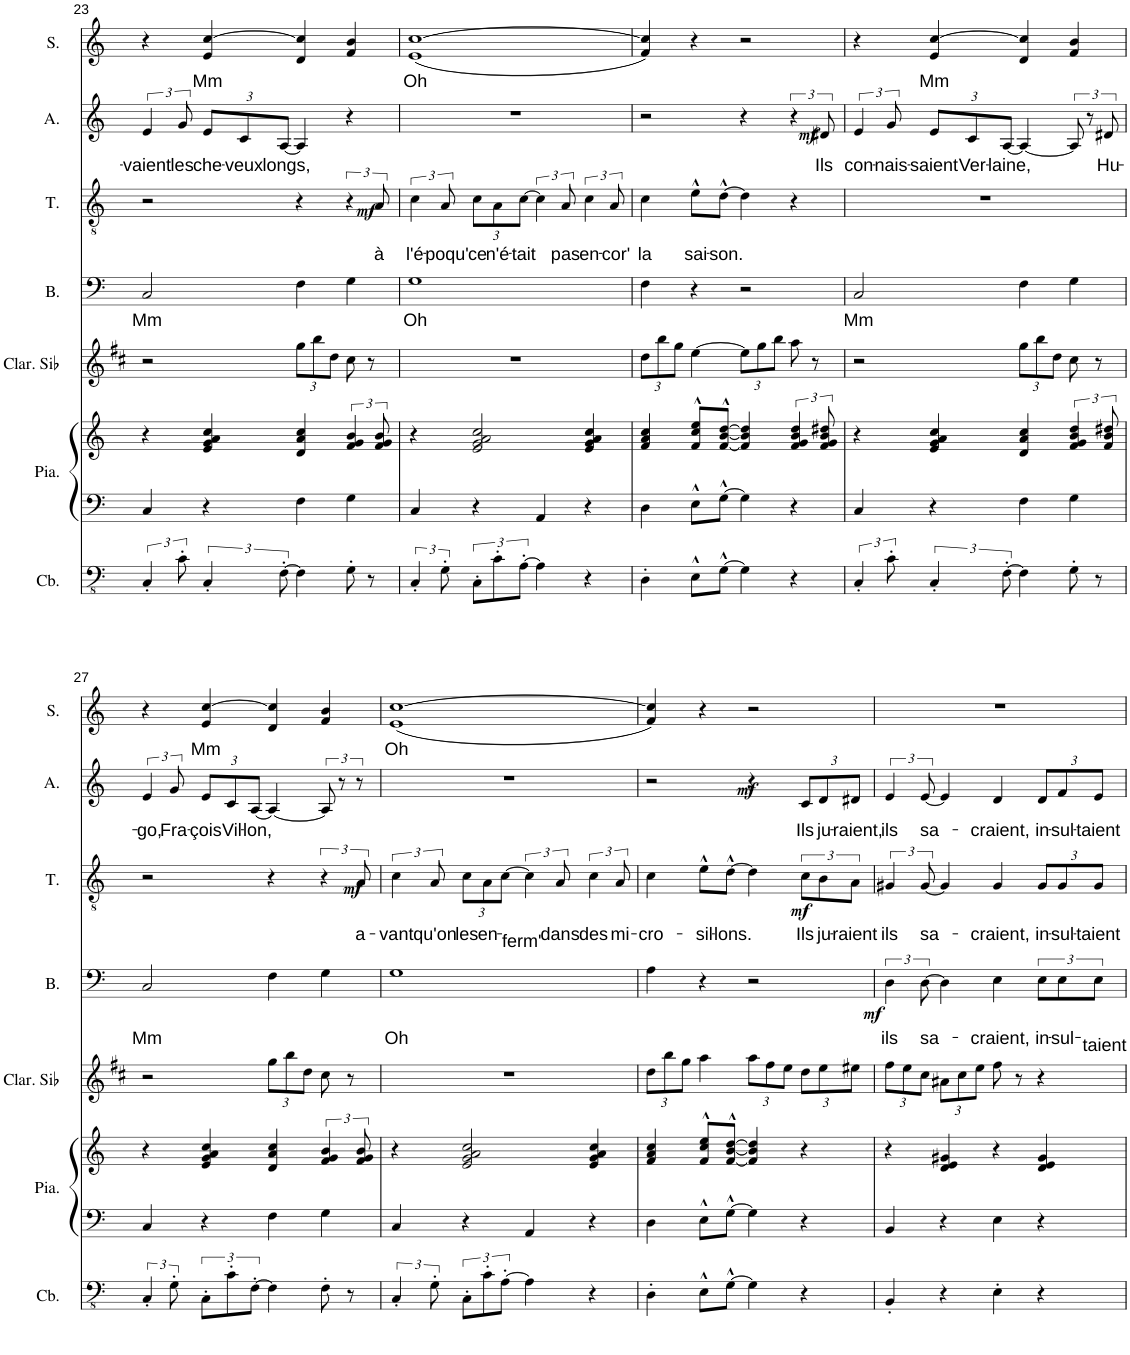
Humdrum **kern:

**kern	**kern	**kern	**kern	**kern	**text	**dynam	**kern	**text	**dynam	**kern	**text	**dynam	**kern	**text
*part7	*part6	*part6	*part5	*part4	*part4	*part4	*part3	*part3	*part3	*part2	*part2	*part2	*part1	*part1
*staff8	*staff7	*staff6	*staff5	*staff4	*staff4	*staff4	*staff3	*staff3	*staff3	*staff2	*staff2	*staff2	*staff1	*staff1
*I"Contrebasse	*I"Piano à queue	*	*I"Clarinette en Sib	*I"Bass	*	*	*I"Ténor	*	*	*I"Alto	*	*	*I"Soprano	*
*I'Cb.	*I'Pia.	*	*I'Clar. Sib	*I'B.	*	*	*I'T.	*	*	*I'A.	*	*	*I'S.	*
!!LO:PB:g=z
*clefFv4	*clefF4	*clefG2	*clefG2	*clefF4	*	*	*clefGv2	*	*	*clefG2	*	*	*clefG2	*
*Trd7c12	*	*	*Trd1c2	*	*	*	*	*	*	*	*	*	*	*
*k[]	*k[]	*k[]	*k[f#c#]	*k[]	*	*	*k[]	*	*	*k[]	*	*	*k[]	*
*M4/4	*M4/4	*M4/4	*M4/4	*M4/4	*	*	*M4/4	*	*	*M4/4	*	*	*M4/4	*
*met(c)	*met(c)	*met(c)	*met(c)	*met(c)	*	*	*met(c)	*	*	*met(c)	*	*	*met(c)	*
=23	=23	=23	=23	=23	=23	=23	=23	=23	=23	=23	=23	=23	=23	=23
!	!	!	!	!	!LO:LY:b	!	!	!	!	!	!LO:LY:b	!	!	!
6CC'/	4C/	4r	2r	2C/	Mm	.	2r	.	.	6e/	-vaient	.	4r	.
!	!	!	!	!	!	!	!	!	!	!	!LO:LY:b	!	!	!
12C'\	.	.	.	.	.	.	.	.	.	12g/	les	.	.	.
*	*	*	*	*	*	*	*	*	*	*Xbrackettup	*	*	*	*
!	!	!	!	!	!	!	!	!	!	!	!LO:LY:b	!	!	!LO:LY:b
6CC'/	4r	4e/ 4g/ 4a/ 4cc/	.	.	.	.	.	.	.	12e/L	che-	.	4e/ [4cc/	Mm
!	!	!	!	!	!	!	!	!	!	!	!LO:LY:b	!	!	!
.	.	.	.	.	.	.	.	.	.	12c/	-veux	.	.	.
!	!	!	!	!	!	!	!	!	!	!	!LO:LY:b	!	!	!
[12FF'\	.	.	.	.	.	.	.	.	.	[12A/J	longs,	.	.	.
*	*	*	*Xbrackettup	*	*	*	*	*	*	*	*	*	*	*
4FF\]	4F\	4d/ 4a/ 4cc/	12gg\L	4F\	.	.	4r	.	.	4A/]	.	.	4d/ 4cc/]	.
.	.	.	12bb\	.	.	.	.	.	.	.	.	.	.	.
.	.	.	12dd\J	.	.	.	.	.	.	.	.	.	.	.
8GG'\	4G\	6f/ 6g/ 6b/	8cc#\	4G\	.	.	6r	.	.	4r	.	.	4f/ 4b/	.
8r	.	.	8r	.	.	.	.	.	.	.	.	.	.	.
!	!	!	!	!	!	!	!	!LO:LY:b	!LO:DY:b	!	!	!	!	!
.	.	12f/ 12g/ 12b/	.	.	.	.	12A/	à	mf	.	.	.	.	.
=24	=24	=24	=24	=24	=24	=24	=24	=24	=24	=24	=24	=24	=24	=24
!	!	!	!	!	!LO:LY:b	!	!	!LO:LY:b	!	!	!	!	!	!LO:LY:b
6CC'/	4C/	4r	1r	1G	Oh	.	6c\	l'é-	.	1r	.	.	(1e [1cc	Oh
!	!	!	!	!	!	!	!	!LO:LY:b	!	!	!	!	!	!
12GG'\	.	.	.	.	.	.	12A/	-poqu'	.	.	.	.	.	.
*	*	*	*	*	*	*	*Xbrackettup	*	*	*	*	*	*	*
!	!	!	!	!	!	!	!	!LO:LY:b	!	!	!	!	!	!
12CC'\L	4r	2e/ 2g/ 2a/ 2cc/	.	.	.	.	12c\L	ce	.	.	.	.	.	.
!	!	!	!	!	!	!	!	!LO:LY:b	!	!	!	!	!	!
12C'\	.	.	.	.	.	.	12A\	n'é-	.	.	.	.	.	.
!	!	!	!	!	!	!	!	!LO:LY:b	!	!	!	!	!	!
[12AA'\J	.	.	.	.	.	.	[4c\	-tait	.	.	.	.	.	.
4AA\]	4AA/	.	.	.	.	.	.	.	.	.	.	.	.	.
*	*	*	*	*	*	*	*brackettup	*	*	*	*	*	*	*
!	!	!	!	!	!	!	!	!LO:LY:b	!	!	!	!	!	!
.	.	.	.	.	.	.	12A/	pas	.	.	.	.	.	.
!	!	!	!	!	!	!	!	!LO:LY:b	!	!	!	!	!	!
4r	4r	4e/ 4g/ 4a/ 4cc/	.	.	.	.	6c\	en-	.	.	.	.	.	.
!	!	!	!	!	!	!	!	!LO:LY:b	!	!	!	!	!	!
.	.	.	.	.	.	.	12A/	-cor'	.	.	.	.	.	.
=25	=25	=25	=25	=25	=25	=25	=25	=25	=25	=25	=25	=25	=25	=25
!	!	!	!	!	!	!	!	!LO:LY:b	!	!	!	!	!	!
4DD'\	4D\	4f/ 4a/ 4cc/	12dd\L	4F\	.	.	4c\	la	.	2r	.	.	4f/ 4cc/])	.
.	.	.	12bb\	.	.	.	.	.	.	.	.	.	.	.
.	.	.	12gg\J	.	.	.	.	.	.	.	.	.	.	.
!	!	!	!	!	!	!	!	!LO:LY:b	!	!	!	!	!	!
8EE^^\L	8E^^\L	8f/^^ 8cc/^^ 8ee/^^L	[4ee\	4r	.	.	8e^^\L	sai-	.	.	.	.	4r	.
!	!	!	!	!	!	!	!	!LO:LY:b	!	!	!	!	!	!
[8GG^^\J	[8G^^\J	[8f/^^ [8b/^^ [8dd/^^J	.	.	.	.	[8d^^\J	-son.	.	.	.	.	.	.
4GG\]	4G\]	4f/] 4b/] 4dd/]	12ee\L]	2r	.	.	4d\]	.	.	4r	.	.	2r	.
.	.	.	12gg\	.	.	.	.	.	.	.	.	.	.	.
.	.	.	12bb\J	.	.	.	.	.	.	.	.	.	.	.
*	*	*	*	*	*	*	*	*	*	*brackettup	*	*	*	*
4r	4r	6f/ 6g/ 6b/ 6dd/	8aa\	.	.	.	4r	.	.	6r	.	.	.	.
.	.	.	8r	.	.	.	.	.	.	.	.	.	.	.
!	!	!	!	!	!	!	!	!	!	!	!LO:LY:b	!LO:DY:b	!	!
.	.	12f/ 12g/ 12b/ 12dd#X/	.	.	.	.	.	.	.	12d#X/	Ils	mf	.	.
=26	=26	=26	=26	=26	=26	=26	=26	=26	=26	=26	=26	=26	=26	=26
!	!	!	!	!	!LO:LY:b	!	!	!	!	!	!LO:LY:b	!	!	!
6CC'/	4C/	4r	2r	2C/	Mm	.	1r	.	.	6e/	con-	.	4r	.
!	!	!	!	!	!	!	!	!	!	!	!LO:LY:b	!	!	!
12C'\	.	.	.	.	.	.	.	.	.	12g/	-nais-	.	.	.
*	*	*	*	*	*	*	*	*	*	*Xbrackettup	*	*	*	*
!	!	!	!	!	!	!	!	!	!	!	!LO:LY:b	!	!	!LO:LY:b
6CC'/	4r	4e/ 4g/ 4a/ 4cc/	.	.	.	.	.	.	.	12e/L	-saient	.	4e/ [4cc/	Mm
!	!	!	!	!	!	!	!	!	!	!	!LO:LY:b	!	!	!
.	.	.	.	.	.	.	.	.	.	12c/	Ver-	.	.	.
!	!	!	!	!	!	!	!	!	!	!	!LO:LY:b	!	!	!
[12FF'\	.	.	.	.	.	.	.	.	.	[12A/J	-laine,	.	.	.
4FF\]	4F\	4d/ 4a/ 4cc/	12gg\L	4F\	.	.	.	.	.	4A/_	.	.	4d/ 4cc/]	.
.	.	.	12bb\	.	.	.	.	.	.	.	.	.	.	.
.	.	.	12dd\J	.	.	.	.	.	.	.	.	.	.	.
*	*	*	*	*	*	*	*	*	*	*brackettup	*	*	*	*
8GG'\	4G\	6f/ 6g/ 6b/ 6dd/	8cc#\	4G\	.	.	.	.	.	12A/]	.	.	4f/ 4b/	.
.	.	.	.	.	.	.	.	.	.	12r	.	.	.	.
8r	.	.	8r	.	.	.	.	.	.	.	.	.	.	.
!	!	!	!	!	!	!	!	!	!	!	!LO:LY:b	!	!	!
.	.	12f/ 12b/ 12dd#X/	.	.	.	.	.	.	.	12d#X/	Hu-	.	.	.
!!LO:LB:g=z
=27	=27	=27	=27	=27	=27	=27	=27	=27	=27	=27	=27	=27	=27	=27
!	!	!	!	!	!LO:LY:b	!	!	!	!	!	!LO:LY:b	!	!	!
6CC'/	4C/	4r	2r	2C/	Mm	.	2r	.	.	6e/	-go,	.	4r	.
!	!	!	!	!	!	!	!	!	!	!	!LO:LY:b	!	!	!
12GG'\	.	.	.	.	.	.	.	.	.	12g/	Fra-	.	.	.
*	*	*	*	*	*	*	*	*	*	*Xbrackettup	*	*	*	*
!	!	!	!	!	!	!	!	!	!	!	!LO:LY:b	!	!	!LO:LY:b
12CC'\L	4r	4e/ 4g/ 4a/ 4cc/	.	.	.	.	.	.	.	12e/L	-çois	.	4e/ [4cc/	Mm
!	!	!	!	!	!	!	!	!	!	!	!LO:LY:b	!	!	!
12C'\	.	.	.	.	.	.	.	.	.	12c/	Vil-	.	.	.
!	!	!	!	!	!	!	!	!	!	!	!LO:LY:b	!	!	!
[12FF'\J	.	.	.	.	.	.	.	.	.	[12A/J	-lon,	.	.	.
4FF\]	4F\	4d/ 4a/ 4cc/	12gg\L	4F\	.	.	4r	.	.	4A/_	.	.	4d/ 4cc/]	.
.	.	.	12bb\	.	.	.	.	.	.	.	.	.	.	.
.	.	.	12dd\J	.	.	.	.	.	.	.	.	.	.	.
*	*	*	*	*	*	*	*	*	*	*brackettup	*	*	*	*
8FF'\	4G\	6f/ 6g/ 6b/	8cc#\	4G\	.	.	6r	.	.	12A/]	.	.	4f/ 4b/	.
.	.	.	.	.	.	.	.	.	.	12r	.	.	.	.
8r	.	.	8r	.	.	.	.	.	.	.	.	.	.	.
!	!	!	!	!	!	!	!	!LO:LY:b	!LO:DY:b	!	!	!	!	!
.	.	12f/ 12g/ 12b/	.	.	.	.	12A/	a-	mf	12r	.	.	.	.
=28	=28	=28	=28	=28	=28	=28	=28	=28	=28	=28	=28	=28	=28	=28
!	!	!	!	!	!LO:LY:b	!	!	!LO:LY:b	!	!	!	!	!	!LO:LY:b
6CC'/	4C/	4r	1r	1G	Oh	.	6c\	-vant	.	1r	.	.	(1e [1cc	Oh
!	!	!	!	!	!	!	!	!LO:LY:b	!	!	!	!	!	!
12GG'\	.	.	.	.	.	.	12A/	qu'on	.	.	.	.	.	.
*	*	*	*	*	*	*	*Xbrackettup	*	*	*	*	*	*	*
!	!	!	!	!	!	!	!	!LO:LY:b	!	!	!	!	!	!
12CC'\L	4r	2e/ 2g/ 2a/ 2cc/	.	.	.	.	12c\L	les	.	.	.	.	.	.
!	!	!	!	!	!	!	!	!LO:LY:b	!	!	!	!	!	!
12C'\	.	.	.	.	.	.	12A\	en-	.	.	.	.	.	.
!	!	!	!	!	!	!	!	!LO:LY:b	!	!	!	!	!	!
[12AA'\J	.	.	.	.	.	.	[4c\	-ferm'	.	.	.	.	.	.
4AA\]	4AA/	.	.	.	.	.	.	.	.	.	.	.	.	.
*	*	*	*	*	*	*	*brackettup	*	*	*	*	*	*	*
!	!	!	!	!	!	!	!	!LO:LY:b	!	!	!	!	!	!
.	.	.	.	.	.	.	12A/	dans	.	.	.	.	.	.
!	!	!	!	!	!	!	!	!LO:LY:b	!	!	!	!	!	!
4r	4r	4e/ 4g/ 4a/ 4cc/	.	.	.	.	6c\	des	.	.	.	.	.	.
!	!	!	!	!	!	!	!	!LO:LY:b	!	!	!	!	!	!
.	.	.	.	.	.	.	12A/	mi-	.	.	.	.	.	.
=29	=29	=29	=29	=29	=29	=29	=29	=29	=29	=29	=29	=29	=29	=29
!	!	!	!	!	!	!	!	!LO:LY:b	!	!	!	!	!	!
4DD'\	4D\	4f/ 4a/ 4cc/	12dd\L	4A\	.	.	4c\	-cro-	.	2r	.	.	4f/ 4cc/])	.
.	.	.	12bb\	.	.	.	.	.	.	.	.	.	.	.
.	.	.	12gg\J	.	.	.	.	.	.	.	.	.	.	.
!	!	!	!	!	!	!	!	!LO:LY:b	!	!	!	!	!	!
8EE^^\L	8E^^\L	8f/^^ 8cc/^^ 8ee/^^L	4aa\	4r	.	.	8e^^\L	-sil-	.	.	.	.	4r	.
!	!	!	!	!	!	!	!	!LO:LY:b	!	!	!	!	!	!
[8GG^^\J	[8G^^\J	[8f/^^ [8b/^^ [8dd/^^J	.	.	.	.	[8d^^\J	-lons.	.	.	.	.	.	.
!	!	!	!	!	!	!	!	!	!	!	!	!LO:DY:b	!	!
4GG\]	4G\]	4f/] 4b/] 4dd/]	12aa\L	2r	.	.	4d\]	.	.	4r	.	mf	2r	.
.	.	.	12ff#\	.	.	.	.	.	.	.	.	.	.	.
.	.	.	12ee\J	.	.	.	.	.	.	.	.	.	.	.
!	!	!	!	!	!	!	!	!LO:LY:b	!	!	!	!	!	!
*	*	*	*	*	*	*	*	*	*	*Xbrackettup	*	*	*	*
!	!	!	!	!	!	!	!	!	!LO:DY:b	!	!LO:LY:b	!	!	!
4r	4r	4r	12dd\L	.	.	.	12c\L	Ils	mf	12c/L	Ils	.	.	.
!	!	!	!	!	!	!	!	!LO:LY:b	!	!	!LO:LY:b	!	!	!
.	.	.	12ee\	.	.	.	12B\	ju-	.	12d/	ju-	.	.	.
!	!	!	!	!	!	!	!	!LO:LY:b	!	!	!LO:LY:b	!	!	!
.	.	.	12ee#X\J	.	.	.	12A\J	-raient	.	12d#X/J	-raient,	.	.	.
=30	=30	=30	=30	=30	=30	=30	=30	=30	=30	=30	=30	=30	=30	=30
!	!	!	!	!	!LO:LY:b	!	!	!LO:LY:b	!	!	!	!	!	!
*	*	*	*	*	*	*	*	*	*	*brackettup	*	*	*	*
!	!	!	!	!	!	!LO:DY:b	!	!	!	!	!LO:LY:b	!	!	!
4BBB'/	4BB/	4r	12ff#\L	6D\	ils	mf	6G#X/	ils	.	6e/	ils	.	1r	.
.	.	.	12ee\	.	.	.	.	.	.	.	.	.	.	.
!	!	!	!	!	!LO:LY:b	!	!	!LO:LY:b	!	!	!LO:LY:b	!	!	!
.	.	.	12cc#\J	[12D\	sa-	.	[12G#/	sa-	.	[12e/	sa-	.	.	.
4r	4r	4d/ 4e/ 4g#X/	12a#X\L	4D\]	.	.	4G#/]	.	.	4e/]	.	.	.	.
.	.	.	12cc#\	.	.	.	.	.	.	.	.	.	.	.
.	.	.	12ee\J	.	.	.	.	.	.	.	.	.	.	.
!	!	!	!	!	!LO:LY:b	!	!	!LO:LY:b	!	!	!LO:LY:b	!	!	!
4EE'\	4E\	4r	8ff#\	4E\	craient,	.	4G#/	craient,	.	4d/	craient,	.	.	.
.	.	.	8r	.	.	.	.	.	.	.	.	.	.	.
!	!	!	!	!	!LO:LY:b	!	!	!	!	!	!	!	!	!
*	*	*	*	*	*	*	*Xbrackettup	*	*	*	*	*	*	*
!	!	!	!	!	!	!	!	!LO:LY:b	!	!	!	!	!	!
*	*	*	*	*	*	*	*	*	*	*Xbrackettup	*	*	*	*
!	!	!	!	!	!	!	!	!	!	!	!LO:LY:b	!	!	!
4r	4r	4d/ 4e/ 4g#/	4r	12E\L	in-	.	12G#/L	in-	.	12d/L	in-	.	.	.
!	!	!	!	!	!LO:LY:b	!	!	!LO:LY:b	!	!	!LO:LY:b	!	!	!
.	.	.	.	12E\	-sul-	.	12G#/	-sul-	.	12f/	-sul-	.	.	.
!	!	!	!	!	!LO:LY:b	!	!	!LO:LY:b	!	!	!LO:LY:b	!	!	!
.	.	.	.	12E\J	-taient	.	12G#/J	-taient	.	12e/J	-taient	.	.	.
=	=	=	=	=	=	=	=	=	=	=	=	=	=	=
*-	*-	*-	*-	*-	*-	*-	*-	*-	*-	*-	*-	*-	*-	*-
